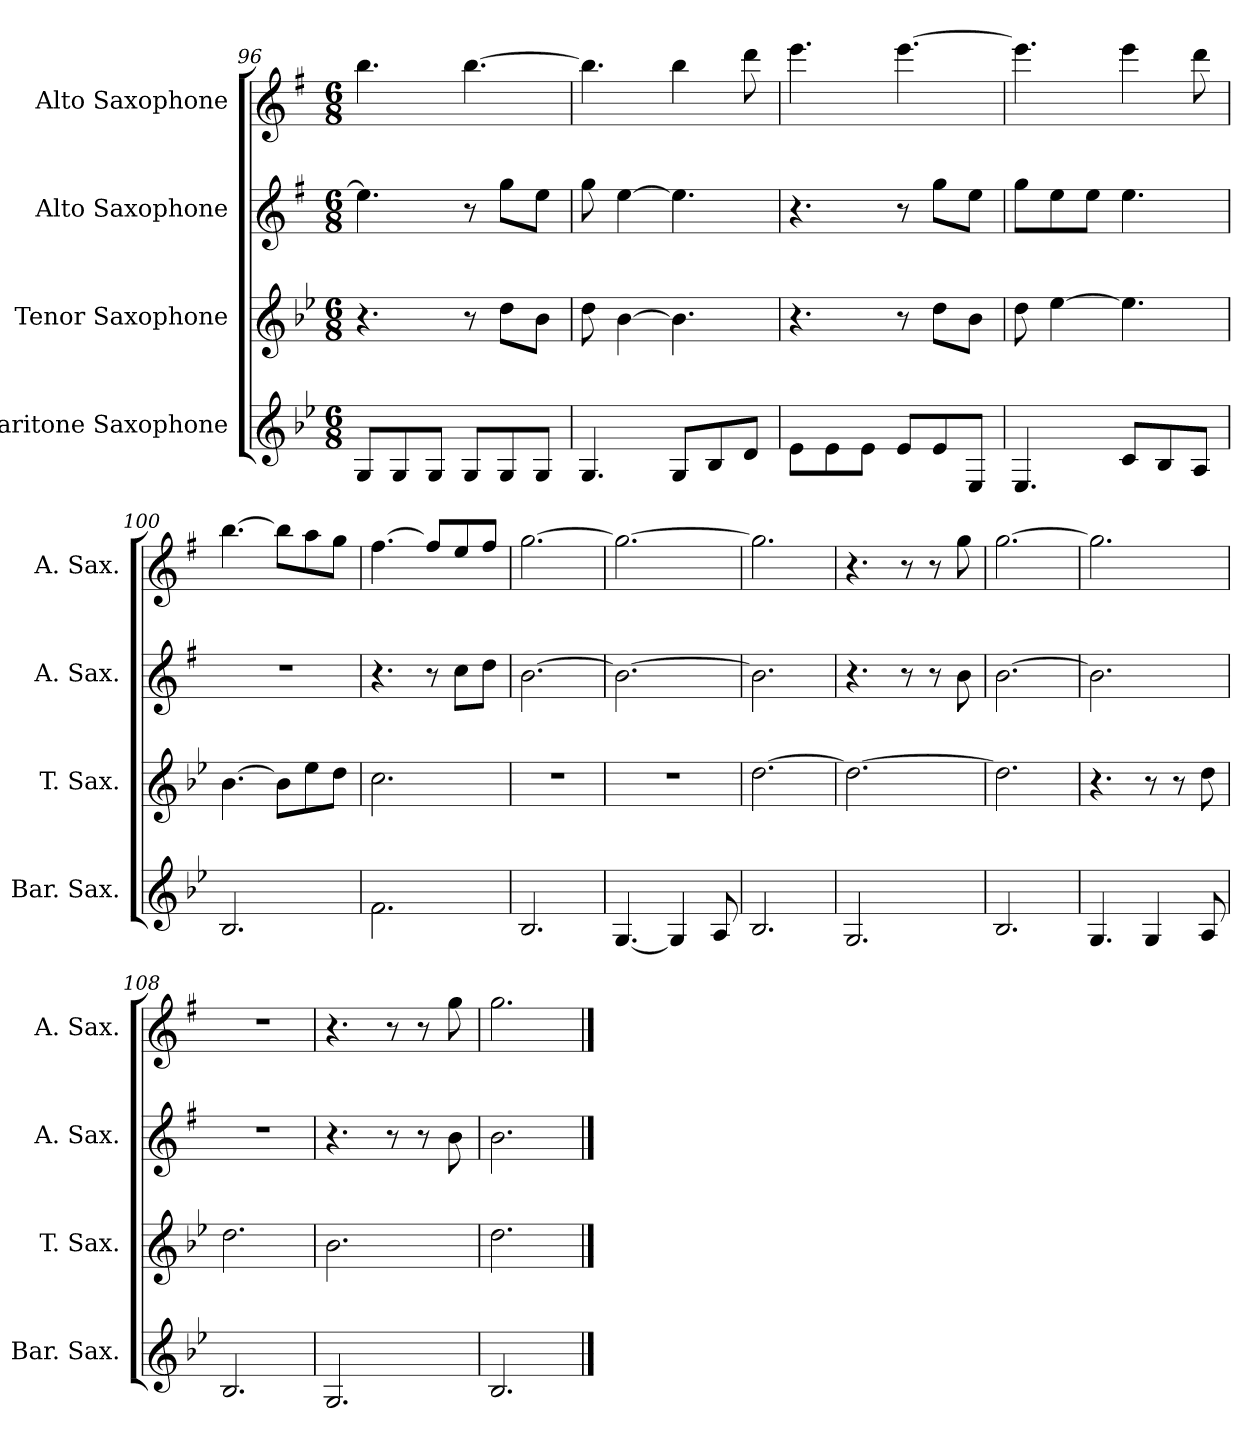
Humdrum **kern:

**kern	**kern	**kern	**kern
*part4	*part3	*part2	*part1
*staff4	*staff3	*staff2	*staff1
*I"Baritone Saxophone	*I"Tenor Saxophone	*I"Alto Saxophone	*I"Alto Saxophone
*I'Bar. Sax.	*I'T. Sax.	*I'A. Sax.	*I'A. Sax.
*clefG2	*clefG2	*clefG2	*clefG2
*ITrd12c21	*ITrd8c14	*ITrd5c9	*ITrd5c9
*k[b-e-]	*k[b-e-]	*k[b-e-]	*k[b-e-]
*M6/8	*M6/8	*M6/8	*M6/8
=96	=96	=96	=96
8GG/L	4.r	4.g\]	4.dd\
8GG/	.	.	.
8GG/J	.	.	.
8GG/L	8r	8r	[4.dd\
8GG/	8d\L	8b-\L	.
8GG/J	8B-\J	8g\J	.
=97	=97	=97	=97
4.GG/	8d\	8b-\	4.dd\]
.	[4B-\	[4g\	.
8GG/L	4.B-\]	4.g\]	4dd\
8BB-/	.	.	.
8D/J	.	.	8ff\
=98	=98	=98	=98
8E-\L	4.r	4.r	4.gg\
8E-\	.	.	.
8E-\J	.	.	.
8E-/L	8r	8r	[4.gg\
8E-/	8d\L	8b-\L	.
8EE-/J	8B-\J	8g\J	.
!!LO:PB:g=z
=99	=99	=99	=99
4.EE-/	8d\	8b-\L	4.gg\]
.	[4e-\	8g\	.
.	.	8g\J	.
8C/L	4.e-\]	4.g\	4gg\
8BB-/	.	.	.
8AA/J	.	.	8ff\
=100	=100	=100	=100
2.BB-/	[4.B-\	2.r	[4.dd\
.	8B-\L]	.	8dd\L]
.	8e-\	.	8cc\
.	8d\J	.	8b-\J
=101	=101	=101	=101
2.F\	2.c\	4.r	[4.a\
.	.	8r	8a/L]
.	.	8e-\L	8g/
.	.	8f\J	8a/J
=102	=102	=102	=102
2.BB-/	2.r	[2.d\	[2.b-\
=103	=103	=103	=103
[4.GG/	2.r	2.d\_	2.b-\_
4GG/]	.	.	.
8AA/	.	.	.
=104	=104	=104	=104
2.BB-/	[2.d\	2.d\]	2.b-\]
=105	=105	=105	=105
2.GG/	2.d\_	4.r	4.r
.	.	8r	8r
.	.	8r	8r
.	.	8d\	8b-\
=106	=106	=106	=106
2.BB-/	2.d\]	[2.d\	[2.b-\
=107	=107	=107	=107
4.GG/	4.r	2.d\]	2.b-\]
4GG/	8r	.	.
.	8r	.	.
8AA/	8d\	.	.
=108	=108	=108	=108
2.BB-/	2.d\	2.r	2.r
!!LO:LB:g=z
=109	=109	=109	=109
2.GG/	2.B-\	4.r	4.r
.	.	8r	8r
.	.	8r	8r
.	.	8d\	8b-\
=110	=110	=110	=110
2.BB-/	2.d\	2.d\	2.b-\
==	==	==	==
*-	*-	*-	*-
